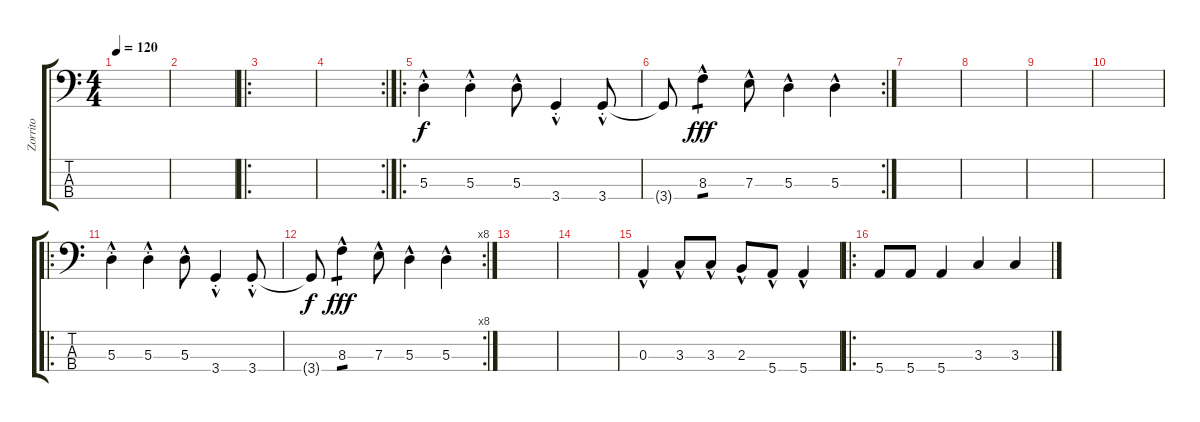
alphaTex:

\track ("Zorrito" "Zorrito") {instrument electricbasspick}
\staff {score tabs}
\tuning (G2 D2 A1 E1) {hide}
\ts (4 4)
\tempo 120
\clef f4
\ks c
|
|
\ro
|
\rc 2
|
\ro
5.3{hac st}.4 5.3{hac st}.4 5.3{hac}.8 3.4{hac st}.4 3.4{hac st}.8 |
\rc 2
3.4{t}.8{dy f} 8.3{hac}.4{tp 1 dy fff} 7.3{hac}.8 5.3{hac}.4 5.3{hac}.4 |
|
|
|
|
\ro
5.3{hac st}.4 5.3{hac st}.4 5.3{hac}.8 3.4{hac st}.4 3.4{hac st}.8 |
\rc 8
3.4{t}.8{dy f} 8.3{hac}.4{tp 1 dy fff} 7.3{hac}.8 5.3{hac}.4 5.3{hac}.4 |
|
|
0.3{hac}.4 3.3{hac}.8 3.3{hac}.8 2.3{hac}.8 5.4{hac}.8 5.4{hac}.4 |
\ro
5.4.8 5.4.8 5.4.4 3.3.4 3.3.4
